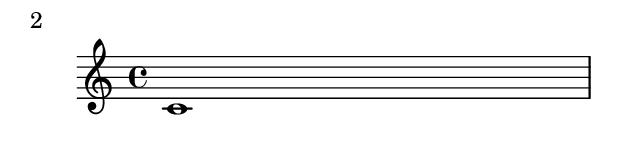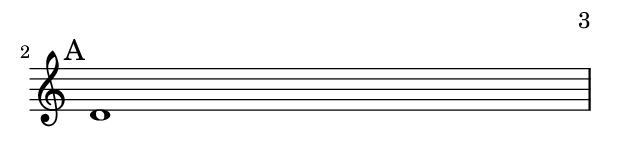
%% DO NOT EDIT this file manually; it is automatically
%% generated from LSR http://lsr.dsi.unimi.it
%% Make any changes in LSR itself, or in Documentation/snippets/new/ ,
%% and then run scripts/auxiliar/makelsr.py
%%
%% This file is in the public domain.
\version "2.17.0"

\header {
  lsrtags = "paper-and-layout"

  texidoc = "
A table of contents is included using @code{\\markuplist
\\table-of-contents}.  The TOC items are added with the
@code{\\tocItem} command.

"
  doctitle = "Table of contents"
} % begin verbatim


#(set-default-paper-size "a6")

\book {
  \markuplist \table-of-contents
  \pageBreak
  \tocItem \markup { The first score }
  \score {
    {
      c'1 \pageBreak
      \mark "A" \tocItem \markup { Mark A }
      d'1
    }
  }
  \pageBreak
  \tocItem \markup { The second score }
  \score {
    { e'1 }
    \header { piece = "Second score" }
  }
}
